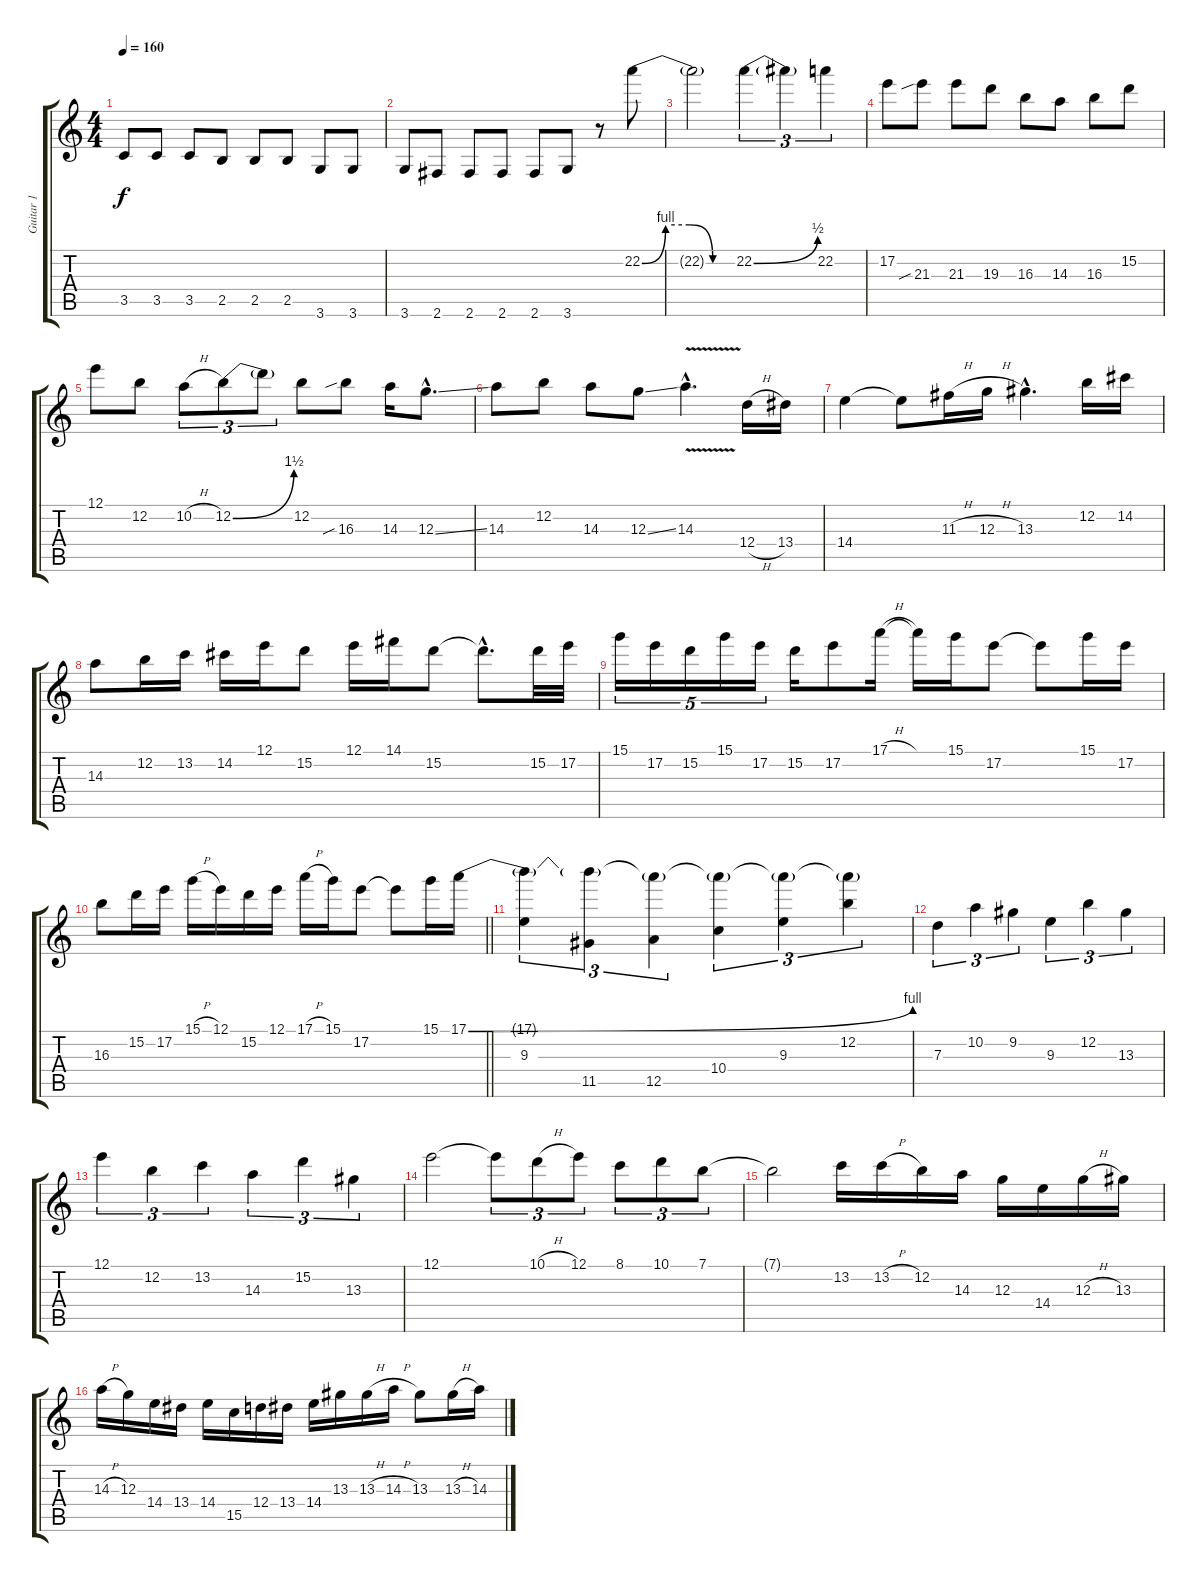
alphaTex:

\track ("Guitar 1" "Guitar 1") {instrument distortionguitar}
\staff {score tabs}
\tuning (E4 B3 G3 D3 A2 E2) {hide}
\ts (4 4)
\tempo 160
\clef g2
\ks c
3.5.8{dy f} 3.5.8 3.5.8 2.5.8 2.5.8 2.5.8 3.6.8 3.6.8 |
3.6.8 2.6.8 2.6.8 2.6.8 2.6.8 3.6.8 r.8{volume 16} 22.2{be (custom 0 0 15 4 30 4 45 0 60 0)}.8 |
22.2{t}.2 22.2{be (bend 0 0 60 2)}.4{tu (3 2)} 22.2{t}.4{tu (3 2)} 22.2.4{tu (3 2)} |
17.2.8 21.3{sib}.8 21.3.8 19.3.8 16.3.8 14.3.8 16.3.8 15.2.8 |
12.1.8 12.2.8 10.2{h}.8{tu (3 2)} 12.2{be (bend 0 0 60 6)}.8{tu (3 2)} 12.2{t}.8{tu (3 2)} 12.2.8 16.3{sib}.8 14.3.16 12.3{ss hac}.8{d} |
14.3.8 12.2.8 14.3.8 12.3{ss}.8 14.3{v hac}.4{d} 12.4{h}.16 13.4.16 |
14.4.4 14.4{t}.8 11.3{h}.16 12.3{h}.16 13.3{hac}.4{d} 12.2.16 14.2.16 |
14.3.8 12.2.16 13.2.16 14.2.16 12.1.16 15.2.8 12.1.16 14.1.16 15.2.8 15.2{hac t}.8{d} 15.2.32 17.2.32 |
15.1.16{tu (5 4)} 17.2.16{tu (5 4)} 15.2.16{tu (5 4)} 15.1.16{tu (5 4)} 17.2.16{tu (5 4)} 15.2.16 17.2.8 17.1{h}.16 17.1{t}.16 15.1.16 17.2.8 17.2{t}.8 15.1.16 17.2.16 |
\barLineRight lightlight
16.3.8 15.2.16 17.2.16 15.1{h}.16 12.1.16 15.2.16 12.1.16 17.1{h}.16 15.1.16 17.2.8 17.2{t}.8 15.1.16 17.1{be (bend 0 0 60 4)}.16 |
(17.1{t} 9.3).4{tu (3 2)} (17.1{t} 11.5).4{tu (3 2)} (17.1{t} 12.5).4{tu (3 2)} (17.1{t} 10.4).4{tu (3 2)} (17.1{t} 9.3).4{tu (3 2)} (17.1{t} 12.2).4{tu (3 2)} |
7.3.4{tu (3 2)} 10.2.4{tu (3 2)} 9.2.4{tu (3 2)} 9.3.4{tu (3 2)} 12.2.4{tu (3 2)} 13.3.4{tu (3 2)} |
12.1.4{tu (3 2)} 12.2.4{tu (3 2)} 13.2.4{tu (3 2)} 14.3.4{tu (3 2)} 15.2.4{tu (3 2)} 13.3.4{tu (3 2)} |
12.1.2 12.1{t}.8{tu (3 2)} 10.1{h}.8{tu (3 2)} 12.1.8{tu (3 2)} 8.1.8{tu (3 2)} 10.1.8{tu (3 2)} 7.1.8{tu (3 2)} |
7.1{t}.2 13.2.16 13.2{h}.16 12.2.16 14.3.16 12.3.16 14.4.16 12.3{h}.16 13.3.16 |
14.3{h}.16 12.3.16 14.4.16 13.4.16 14.4.16 15.5.16 12.4.16 13.4.16 14.4.16 13.3.16 13.3{h}.16 14.3{h}.16 13.3.8 13.3{h}.16 14.3{h}.16
